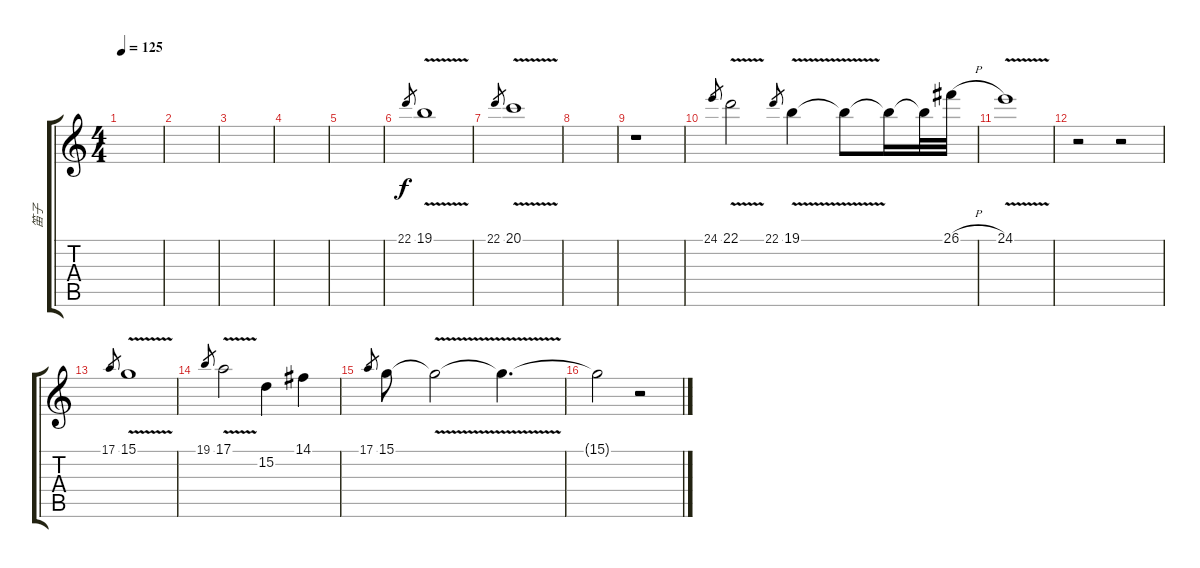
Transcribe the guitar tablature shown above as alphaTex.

\track ("笛子" "笛子") {instrument piccolo}
\staff {score tabs}
\tuning (E4 B3 G3 D3 A2 E2) {hide}
\ts (4 4)
\tempo 125
\clef g2
\ks c
|
|
|
|
|
22.1.8{gr} 19.1{v}.1 |
22.1.8{gr} 20.1{v}.1 |
|
r.1 |
24.1.8{gr} 22.1{v}.2 22.1.8{gr} 19.1{v}.4 19.1{t}.8 19.1{t}.16 19.1{t}.32 26.1{h}.32 |
24.1{v}.1 |
r.2 r.2 |
17.1.8{gr} 15.1{v}.1 |
19.1.8{gr} 17.1{v}.2 15.2.4 14.1.4 |
17.1.8{gr} 15.1.8 15.1{v t}.2 15.1{t}.4{d} |
15.1{t}.2 r.2
